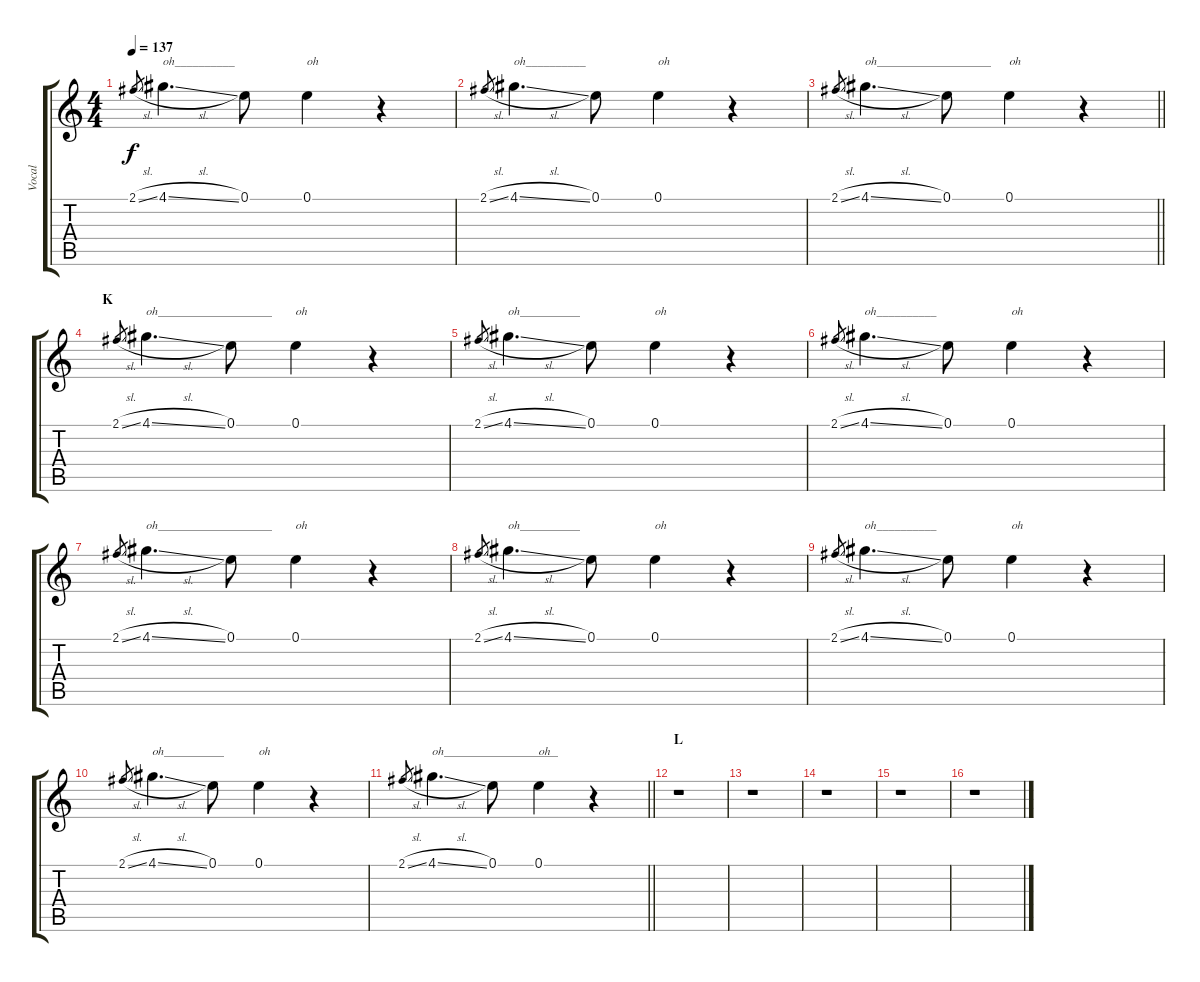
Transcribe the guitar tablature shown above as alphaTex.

\track ("Vocal" "Vocal") {instrument contrabass}
\staff {score tabs}
\tuning (E4 B3 G3 D3 A2 E2) {hide}
\ts (4 4)
\tempo 137
\clef g2
\ks c
2.1{sl}.8{gr dy f} 4.1{sl}.4{d txt "oh__________"} 0.1.8 0.1.4{txt "oh"} r.4 |
2.1{sl}.8{gr} 4.1{sl}.4{d txt "oh__________"} 0.1.8 0.1.4{txt "oh"} r.4 |
\barLineRight lightlight
2.1{sl}.8{gr} 4.1{sl}.4{d txt "oh___________________"} 0.1.8 0.1.4{txt "oh"} r.4 |
\section ("" "K")
2.1{sl}.8{gr} 4.1{sl}.4{d txt "oh___________________"} 0.1.8 0.1.4{txt "oh"} r.4 |
2.1{sl}.8{gr} 4.1{sl}.4{d txt "oh__________"} 0.1.8 0.1.4{txt "oh"} r.4 |
2.1{sl}.8{gr} 4.1{sl}.4{d txt "oh__________"} 0.1.8 0.1.4{txt "oh"} r.4 |
2.1{sl}.8{gr} 4.1{sl}.4{d txt "oh___________________"} 0.1.8 0.1.4{txt "oh"} r.4 |
2.1{sl}.8{gr} 4.1{sl}.4{d txt "oh__________"} 0.1.8 0.1.4{txt "oh"} r.4 |
2.1{sl}.8{gr} 4.1{sl}.4{d txt "oh__________"} 0.1.8 0.1.4{txt "oh"} r.4 |
2.1{sl}.8{gr} 4.1{sl}.4{d txt "oh__________"} 0.1.8 0.1.4{txt "oh"} r.4 |
\barLineRight lightlight
2.1{sl}.8{gr} 4.1{sl}.4{d txt "oh___________________"} 0.1.8 0.1.4{txt "oh"} r.4 |
\section ("" "L")
r.1 |
r.1 |
r.1 |
r.1 |
r.1
